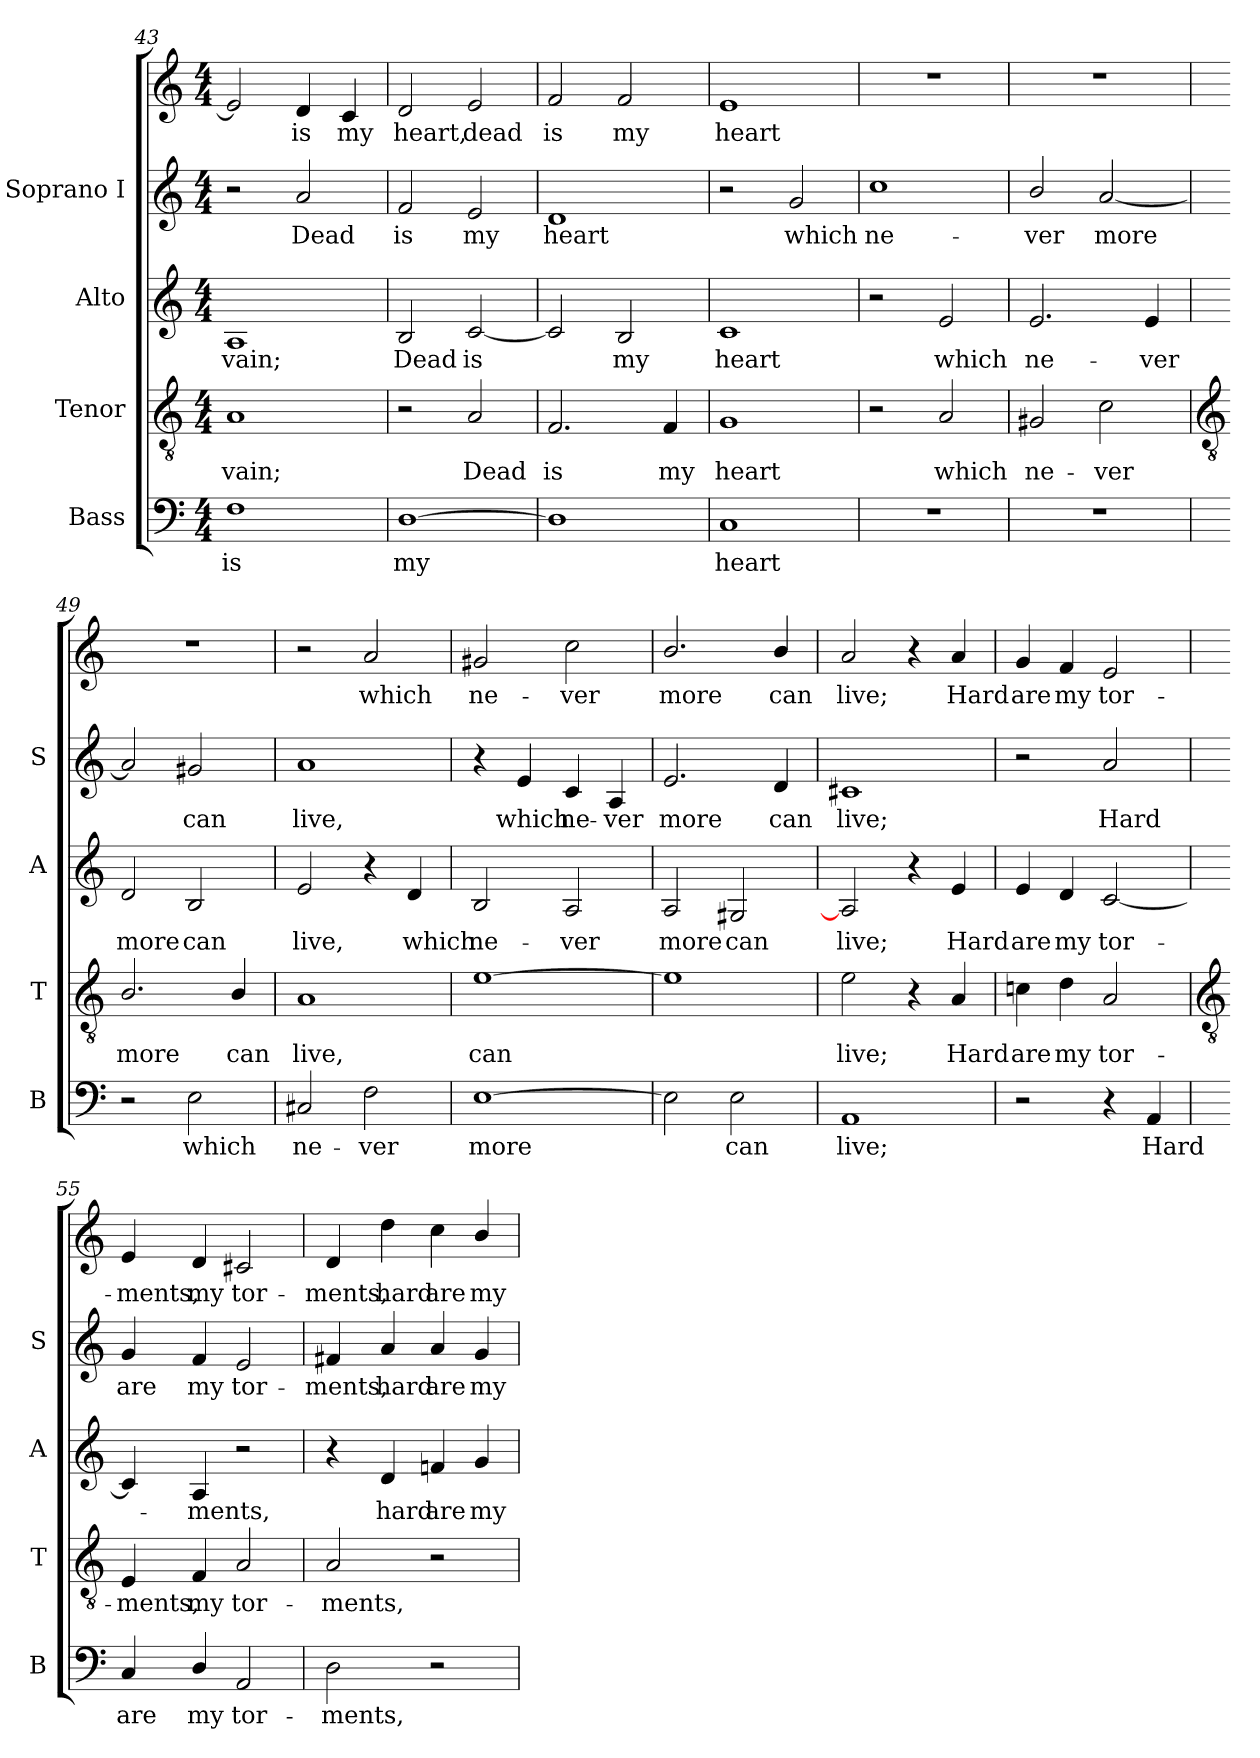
**kern	**text	**kern	**text	**kern	**text	**kern	**text	**kern	**text
*part4	*part4	*part3	*part3	*part2	*part2	*part1	*part1	*part1	*part1
*staff5	*staff5	*staff4	*staff4	*staff3	*staff3	*staff2	*staff2	*staff1	*staff1
*I"Bass	*	*I"Tenor	*	*I"Alto	*	*I"Soprano I	*	*	*
*I'B	*	*I'T	*	*I'A	*	*I'S	*	*	*
!!LO:LB:g=z
*clefF4	*	*clefGv2	*	*clefG2	*	*clefG2	*	*clefG2	*
*k[]	*	*k[]	*	*k[]	*	*k[]	*	*k[]	*
*C:	*	*C:	*	*C:	*	*C:	*	*C:	*
*M4/4	*	*M4/4	*	*M4/4	*	*M4/4	*	*M4/4	*
=43	=43	=43	=43	=43	=43	=43	=43	=43	=43
!	!LO:LY:b	!	!LO:LY:b	!	!LO:LY:b	!	!	!	!
1F	is	1A	vain;	1A	vain;	2r	.	2e]	.
!	!	!	!	!	!	!	!LO:LY:b	!	!LO:LY:b
.	.	.	.	.	.	2a	Dead	4d	is
!	!	!	!	!	!	!	!	!	!LO:LY:b
.	.	.	.	.	.	.	.	4c	my
=44	=44	=44	=44	=44	=44	=44	=44	=44	=44
!	!LO:LY:b	!	!	!	!LO:LY:b	!	!LO:LY:b	!	!LO:LY:b
[1D	my	2r	.	2B	Dead	2f	is	2d	heart,
!	!	!	!LO:LY:b	!	!LO:LY:b	!	!LO:LY:b	!	!LO:LY:b
.	.	2A	Dead	[2c	is	2e	my	2e	dead
=45	=45	=45	=45	=45	=45	=45	=45	=45	=45
!	!	!	!LO:LY:b	!	!	!	!LO:LY:b	!	!LO:LY:b
1D]	.	2.F	is	2c]	.	1d	heart	2f	is
!	!	!	!	!	!LO:LY:b	!	!	!	!LO:LY:b
.	.	.	.	2B	my	.	.	2f	my
!	!	!	!LO:LY:b	!	!	!	!	!	!
.	.	4F	my	.	.	.	.	.	.
=46	=46	=46	=46	=46	=46	=46	=46	=46	=46
!	!LO:LY:b	!	!LO:LY:b	!	!LO:LY:b	!	!	!	!LO:LY:b
1C	heart	1G	heart	1c	heart	2r	.	1e	heart
!	!	!	!	!	!	!	!LO:LY:b	!	!
.	.	.	.	.	.	2g	which	.	.
=47	=47	=47	=47	=47	=47	=47	=47	=47	=47
!	!	!	!	!	!	!	!LO:LY:b	!	!
1r	.	2r	.	2r	.	1cc	ne-	1r	.
!	!	!	!LO:LY:b	!	!LO:LY:b	!	!	!	!
.	.	2A	which	2e	which	.	.	.	.
=48	=48	=48	=48	=48	=48	=48	=48	=48	=48
!	!	!	!LO:LY:b	!	!LO:LY:b	!	!LO:LY:b	!	!
1r	.	2G#X	ne-	2.e	ne-	2b/	-ver	1r	.
!	!	!	!LO:LY:b	!	!	!	!LO:LY:b	!	!
.	.	2c	-ver	.	.	[2a	more	.	.
!	!	!	!	!	!LO:LY:b	!	!	!	!
.	.	.	.	4e	-ver	.	.	.	.
!!LO:LB:g=z
=49	=49	=49	=49	=49	=49	=49	=49	=49	=49
*	*	*clefGv2	*	*	*	*	*	*	*
!	!	!	!LO:LY:b	!	!LO:LY:b	!	!	!	!
2r	.	2.B/	more	2d	more	2a]	.	1r	.
!	!LO:LY:b	!	!	!	!LO:LY:b	!	!LO:LY:b	!	!
2E	which	.	.	2B	can	2g#X	can	.	.
!	!	!	!LO:LY:b	!	!	!	!	!	!
.	.	4B/	can	.	.	.	.	.	.
=50	=50	=50	=50	=50	=50	=50	=50	=50	=50
!	!LO:LY:b	!	!LO:LY:b	!	!LO:LY:b	!	!LO:LY:b	!	!
2C#X	ne-	1A	live,	2e	live,	1a	live,	2r	.
!	!LO:LY:b	!	!	!	!	!	!	!	!LO:LY:b
2F	-ver	.	.	4r	.	.	.	2a	which
!	!	!	!	!	!LO:LY:b	!	!	!	!
.	.	.	.	4d	which	.	.	.	.
=51	=51	=51	=51	=51	=51	=51	=51	=51	=51
!	!LO:LY:b	!	!LO:LY:b	!	!LO:LY:b	!	!	!	!LO:LY:b
[1E	more	[1e	can	2B	ne-	4r	.	2g#X	ne-
!	!	!	!	!	!	!	!LO:LY:b	!	!
.	.	.	.	.	.	4e	which	.	.
!	!	!	!	!	!LO:LY:b	!	!LO:LY:b	!	!LO:LY:b
.	.	.	.	2A	-ver	4c	ne-	2cc	-ver
!	!	!	!	!	!	!	!LO:LY:b	!	!
.	.	.	.	.	.	4A	-ver	.	.
=52	=52	=52	=52	=52	=52	=52	=52	=52	=52
!	!	!	!	!	!LO:LY:b	!	!LO:LY:b	!	!LO:LY:b
2E]	.	1e]	.	2A	more	2.e	more	2.b/	more
!	!LO:LY:b	!	!	!	!LO:LY:b	!	!	!	!
2E	can	.	.	2G#X	can	.	.	.	.
!	!	!	!	!	!	!	!LO:LY:b	!	!LO:LY:b
.	.	.	.	.	.	4d	can	4b/	can
=53	=53	=53	=53	=53	=53	=53	=53	=53	=53
!	!LO:LY:b	!	!LO:LY:b	!	!LO:LY:b	!	!LO:LY:b	!	!LO:LY:b
1AA	live;	2e	live;	2A]	live;	1c#X	live;	2a	live;
.	.	4r	.	4r	.	.	.	4r	.
!	!	!	!LO:LY:b	!	!LO:LY:b	!	!	!	!LO:LY:b
.	.	4A	Hard	4e	Hard	.	.	4a	Hard
=54	=54	=54	=54	=54	=54	=54	=54	=54	=54
!	!	!	!LO:LY:b	!	!LO:LY:b	!	!	!	!LO:LY:b
2r	.	4cn	are	4e	are	2r	.	4g	are
!	!	!	!LO:LY:b	!	!LO:LY:b	!	!	!	!LO:LY:b
.	.	4d	my	4d	my	.	.	4f	my
!	!	!	!LO:LY:b	!	!LO:LY:b	!	!LO:LY:b	!	!LO:LY:b
4r	.	2A	tor-	[2c	tor-	2a	-Hard	2e	tor-
!	!LO:LY:b	!	!	!	!	!	!	!	!
4AA	Hard	.	.	.	.	.	.	.	.
!!LO:LB:g=z
=55	=55	=55	=55	=55	=55	=55	=55	=55	=55
*	*	*clefGv2	*	*	*	*	*	*	*
!	!LO:LY:b	!	!LO:LY:b	!	!	!	!LO:LY:b	!	!LO:LY:b
4C	are	4E	-ments,	4c]	.	4g	-are	4e	ments,
!	!LO:LY:b	!	!LO:LY:b	!	!LO:LY:b	!	!LO:LY:b	!	!LO:LY:b
4D/	my	4F	my	4A	ments,	4f	my	4d	my
!	!LO:LY:b	!	!LO:LY:b	!	!	!	!LO:LY:b	!	!LO:LY:b
2AA	tor-	2A	tor-	2r	.	2e	tor-	2c#X	tor-
=56	=56	=56	=56	=56	=56	=56	=56	=56	=56
!	!LO:LY:b	!	!LO:LY:b	!	!	!	!LO:LY:b	!	!LO:LY:b
2D	-ments,	2A	-ments,	4r	.	4f#X	ments,	4d	-ments,
!	!	!	!	!	!LO:LY:b	!	!LO:LY:b	!	!LO:LY:b
.	.	.	.	4d	hard	4a	hard	4dd	hard
!	!	!	!	!	!LO:LY:b	!	!LO:LY:b	!	!LO:LY:b
2r	.	2r	.	4fn	are	4a	are	4cc	are
!	!	!	!	!	!LO:LY:b	!	!LO:LY:b	!	!LO:LY:b
.	.	.	.	4g	my	4g	my	4b/	my
=	=	=	=	=	=	=	=	=	=
*-	*-	*-	*-	*-	*-	*-	*-	*-	*-
